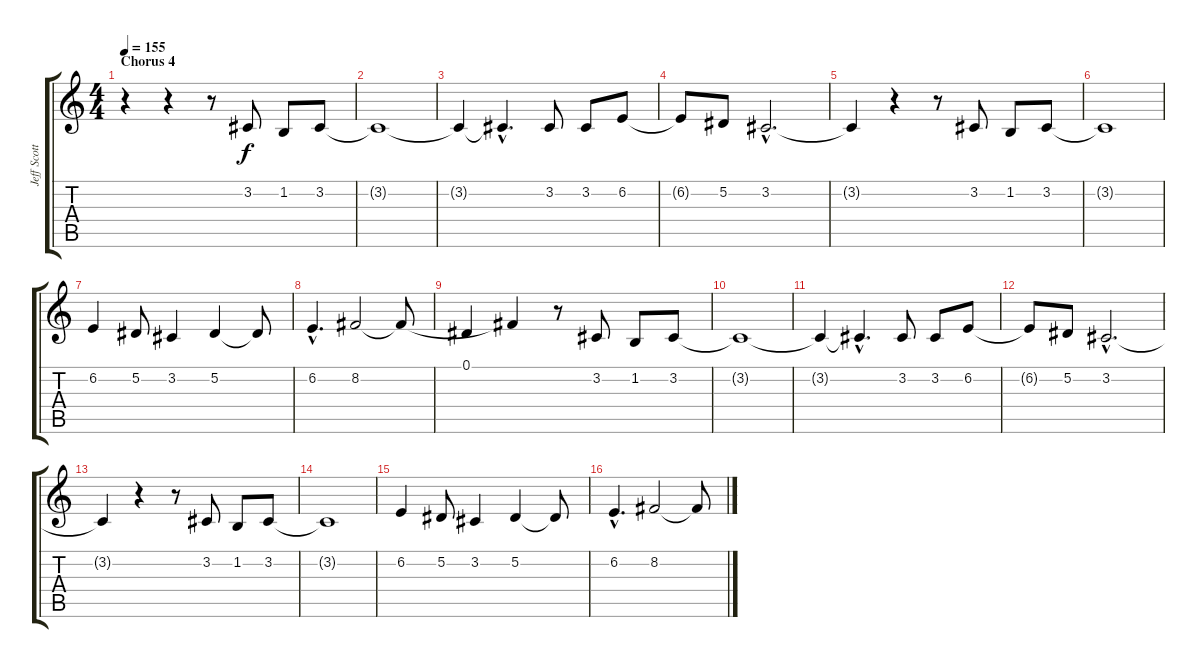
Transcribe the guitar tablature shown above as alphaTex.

\track ("Jeff Scott Soto - Voce" "Jeff Scott") {instrument violin}
\staff {score tabs}
\tuning (Eb4 Bb3 Gb3 Db3 Ab2 Eb2) {hide}
\ts (4 4)
\section ("" "Chorus 4")
\tempo 155
\clef g2
\ks c
r.4{dy f} r.4 r.8 3.2.8 1.2.8 3.2.8 |
3.2{t}.1 |
3.2{t}.4 3.2{hac t}.4{d} 3.2.8 3.2.8 6.2.8 |
6.2{t}.8 5.2.8 3.2{hac}.2{d} |
3.2{t}.4 r.4 r.8 3.2.8 1.2.8 3.2.8 |
3.2{t}.1 |
6.2.4 5.2.8 3.2.4 5.2.4 5.2{t}.8 |
6.2{hac}.4{d} 8.2.2 8.2{t}.8 |
\section ("" "")
0.1.4 8.2{t}.4 r.8 3.2.8 1.2.8 3.2.8 |
3.2{t}.1 |
3.2{t}.4 3.2{hac t}.4{d} 3.2.8 3.2.8 6.2.8 |
6.2{t}.8 5.2.8 3.2{hac}.2{d} |
3.2{t}.4 r.4 r.8 3.2.8 1.2.8 3.2.8 |
3.2{t}.1 |
6.2.4 5.2.8 3.2.4 5.2.4 5.2{t}.8 |
6.2{hac}.4{d} 8.2.2 8.2{t}.8
